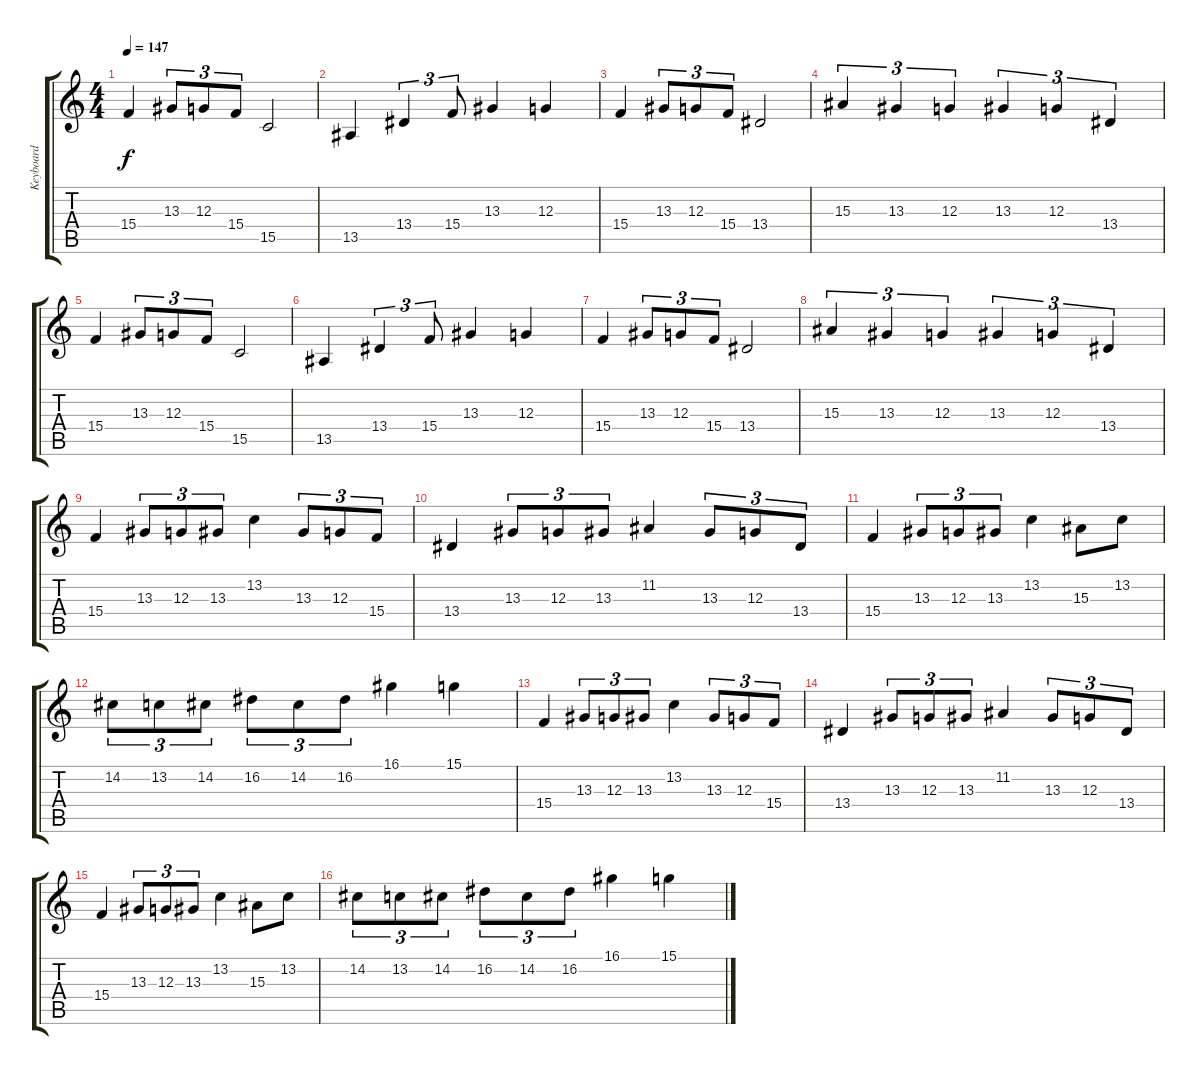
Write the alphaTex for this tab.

\track ("Keyboard" "Keyboard") {instrument stringensemble1}
\staff {score tabs}
\tuning (E4 B3 G3 D3 A2 E2) {hide}
\ts (4 4)
\tempo 147
\clef g2
\ks c
15.4.4{dy f} 13.3.8{tu (3 2)} 12.3.8{tu (3 2)} 15.4.8{tu (3 2)} 15.5.2 |
13.5.4 13.4.4{tu (3 2)} 15.4.8{tu (3 2)} 13.3.4 12.3.4 |
15.4.4 13.3.8{tu (3 2)} 12.3.8{tu (3 2)} 15.4.8{tu (3 2)} 13.4.2 |
15.3.4{tu (3 2)} 13.3.4{tu (3 2)} 12.3.4{tu (3 2)} 13.3.4{tu (3 2)} 12.3.4{tu (3 2)} 13.4.4{tu (3 2)} |
15.4.4 13.3.8{tu (3 2)} 12.3.8{tu (3 2)} 15.4.8{tu (3 2)} 15.5.2 |
13.5.4 13.4.4{tu (3 2)} 15.4.8{tu (3 2)} 13.3.4 12.3.4 |
15.4.4 13.3.8{tu (3 2)} 12.3.8{tu (3 2)} 15.4.8{tu (3 2)} 13.4.2 |
15.3.4{tu (3 2)} 13.3.4{tu (3 2)} 12.3.4{tu (3 2)} 13.3.4{tu (3 2)} 12.3.4{tu (3 2)} 13.4.4{tu (3 2)} |
15.4.4 13.3.8{tu (3 2)} 12.3.8{tu (3 2)} 13.3.8{tu (3 2)} 13.2.4 13.3.8{tu (3 2)} 12.3.8{tu (3 2)} 15.4.8{tu (3 2)} |
13.4.4 13.3.8{tu (3 2)} 12.3.8{tu (3 2)} 13.3.8{tu (3 2)} 11.2.4 13.3.8{tu (3 2)} 12.3.8{tu (3 2)} 13.4.8{tu (3 2)} |
15.4.4 13.3.8{tu (3 2)} 12.3.8{tu (3 2)} 13.3.8{tu (3 2)} 13.2.4 15.3.8 13.2.8 |
14.2.8{tu (3 2)} 13.2.8{tu (3 2)} 14.2.8{tu (3 2)} 16.2.8{tu (3 2)} 14.2.8{tu (3 2)} 16.2.8{tu (3 2)} 16.1.4 15.1.4 |
15.4.4 13.3.8{tu (3 2)} 12.3.8{tu (3 2)} 13.3.8{tu (3 2)} 13.2.4 13.3.8{tu (3 2)} 12.3.8{tu (3 2)} 15.4.8{tu (3 2)} |
13.4.4 13.3.8{tu (3 2)} 12.3.8{tu (3 2)} 13.3.8{tu (3 2)} 11.2.4 13.3.8{tu (3 2)} 12.3.8{tu (3 2)} 13.4.8{tu (3 2)} |
15.4.4 13.3.8{tu (3 2)} 12.3.8{tu (3 2)} 13.3.8{tu (3 2)} 13.2.4 15.3.8 13.2.8 |
14.2.8{tu (3 2)} 13.2.8{tu (3 2)} 14.2.8{tu (3 2)} 16.2.8{tu (3 2)} 14.2.8{tu (3 2)} 16.2.8{tu (3 2)} 16.1.4 15.1.4
